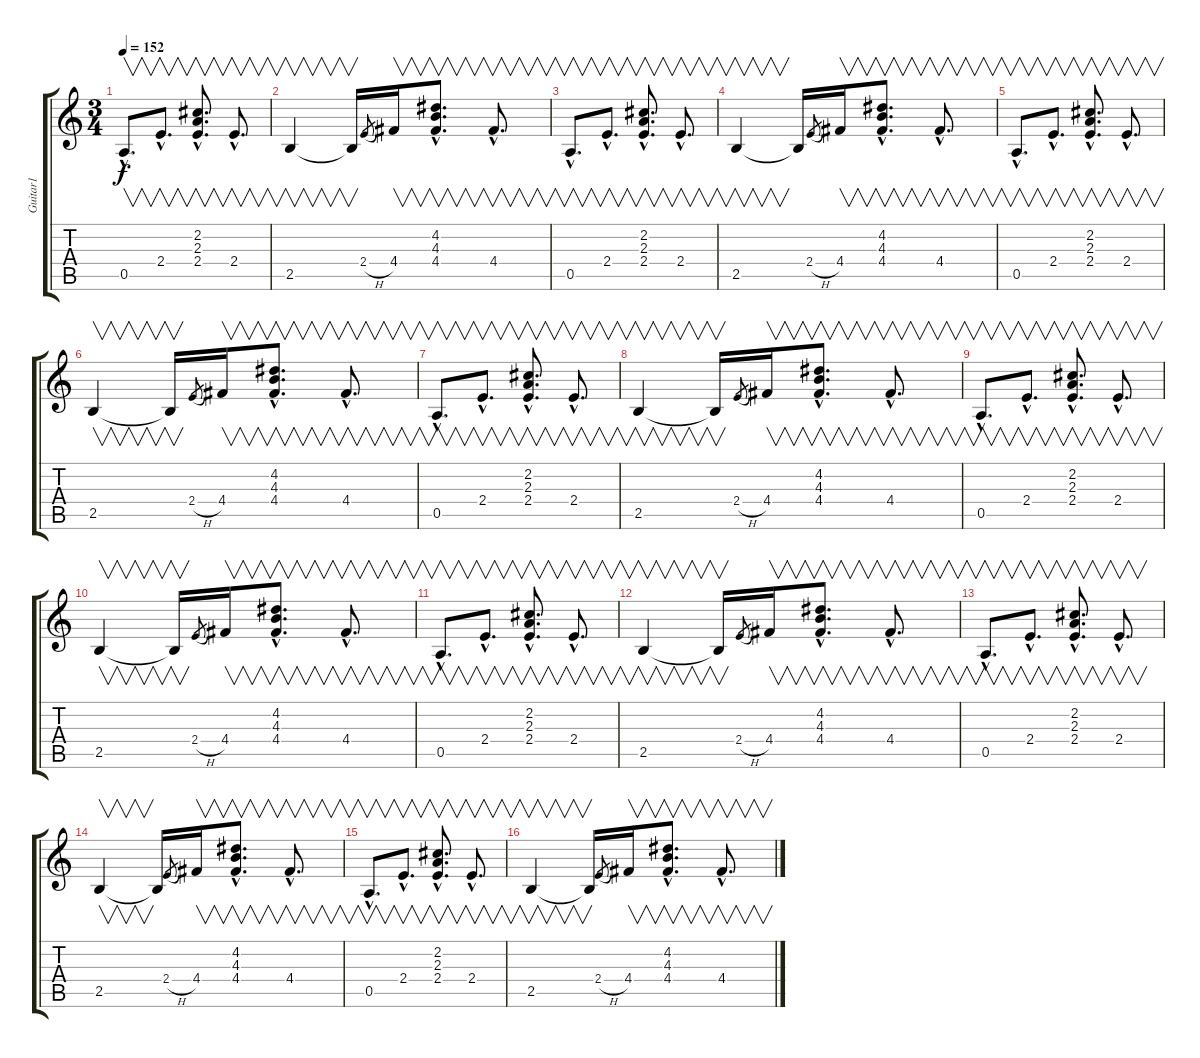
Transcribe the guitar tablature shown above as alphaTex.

\track ("Guitar1" "Guitar1") {instrument electricbasspick}
\staff {score tabs}
\tuning (E4 B3 G3 D3 A2 E2) {hide}
\ts (3 4)
\tempo 152
\clef g2
\ks c
0.5{hac}.8{v d dy f} 2.4{hac}.8{v d} (2.2{hac} 2.3{hac} 2.4{hac}).8{v d} 2.4{hac}.8{v d} |
2.5.4{v} 2.5{t}.16{v} 2.4{h}.8{gr} 4.4.16{v} (4.2{hac} 4.3{hac} 4.4{hac}).8{v d} 4.4{hac}.8{v d} |
0.5{hac}.8{v d} 2.4{hac}.8{v d} (2.2{hac} 2.3{hac} 2.4{hac}).8{v d} 2.4{hac}.8{v d} |
2.5.4{v} 2.5{t}.16{v} 2.4{h}.8{gr} 4.4.16{v} (4.2{hac} 4.3{hac} 4.4{hac}).8{v d} 4.4{hac}.8{v d} |
0.5{hac}.8{v d} 2.4{hac}.8{v d} (2.2{hac} 2.3{hac} 2.4{hac}).8{v d} 2.4{hac}.8{v d} |
2.5.4{v} 2.5{t}.16{v} 2.4{h}.8{gr} 4.4.16{v} (4.2{hac} 4.3{hac} 4.4{hac}).8{v d} 4.4{hac}.8{v d} |
0.5{hac}.8{v d} 2.4{hac}.8{v d} (2.2{hac} 2.3{hac} 2.4{hac}).8{v d} 2.4{hac}.8{v d} |
2.5.4{v} 2.5{t}.16{v} 2.4{h}.8{gr} 4.4.16{v} (4.2{hac} 4.3{hac} 4.4{hac}).8{v d} 4.4{hac}.8{v d} |
0.5{hac}.8{v d} 2.4{hac}.8{v d} (2.2{hac} 2.3{hac} 2.4{hac}).8{v d} 2.4{hac}.8{v d} |
2.5.4{v} 2.5{t}.16{v} 2.4{h}.8{gr} 4.4.16{v} (4.2{hac} 4.3{hac} 4.4{hac}).8{v d} 4.4{hac}.8{v d} |
0.5{hac}.8{v d} 2.4{hac}.8{v d} (2.2{hac} 2.3{hac} 2.4{hac}).8{v d} 2.4{hac}.8{v d} |
2.5.4{v} 2.5{t}.16{v} 2.4{h}.8{gr} 4.4.16{v} (4.2{hac} 4.3{hac} 4.4{hac}).8{v d} 4.4{hac}.8{v d} |
0.5{hac}.8{v d} 2.4{hac}.8{v d} (2.2{hac} 2.3{hac} 2.4{hac}).8{v d} 2.4{hac}.8{v d} |
2.5.4{v} 2.5{t}.16{v} 2.4{h}.8{gr} 4.4.16{v} (4.2{hac} 4.3{hac} 4.4{hac}).8{v d} 4.4{hac}.8{v d} |
0.5{hac}.8{v d} 2.4{hac}.8{v d} (2.2{hac} 2.3{hac} 2.4{hac}).8{v d} 2.4{hac}.8{v d} |
2.5.4{v} 2.5{t}.16{v} 2.4{h}.8{gr} 4.4.16{v} (4.2{hac} 4.3{hac} 4.4{hac}).8{v d} 4.4{hac}.8{v d}
